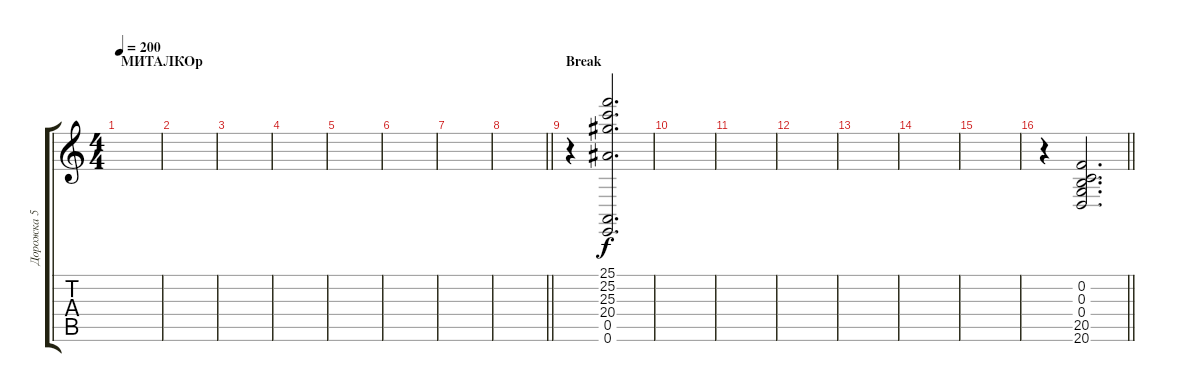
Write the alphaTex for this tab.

\track ("Дорожка 5" "Дорожка 5") {instrument reversecymbal}
\staff {score tabs}
\tuning (E4 B3 G3 D3 A2 E2) {hide}
\ts (4 4)
\section ("" "МИТАЛКОр")
\tempo 200
\clef g2
\ks c
|
|
|
|
|
|
|
\barLineRight lightlight
|
\section ("" "Break")
r.4 (25.1 25.2 25.3 20.4 0.5 0.6).2{d} |
|
|
|
|
|
|
\barLineRight lightlight
r.4 (0.2 0.3 0.4 20.5 20.6).2{d dy f}
